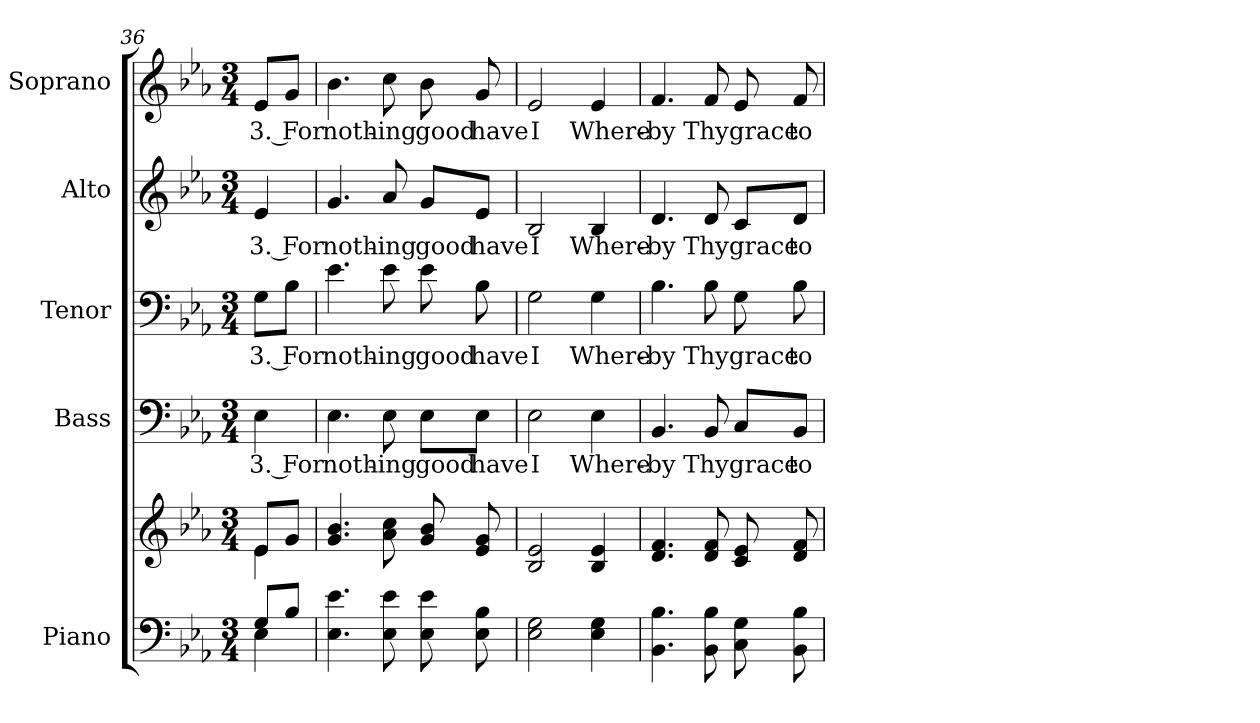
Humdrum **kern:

**kern	**kern	**kern	**text	**kern	**text	**kern	**text	**kern	**text
*part5	*part5	*part4	*part4	*part3	*part3	*part2	*part2	*part1	*part1
*staff6	*staff5	*staff4	*staff4	*staff3	*staff3	*staff2	*staff2	*staff1	*staff1
*I"Piano	*	*I"Bass	*	*I"Tenor	*	*I"Alto	*	*I"Soprano	*
*I'Pno.	*	*I'B.	*	*I'T.	*	*I'A.	*	*I'S.	*
*clefF4	*clefG2	*clefF4	*	*clefF4	*	*clefG2	*	*clefG2	*
*k[b-e-a-]	*k[b-e-a-]	*k[b-e-a-]	*	*k[b-e-a-]	*	*k[b-e-a-]	*	*k[b-e-a-]	*
*E-:	*E-:	*E-:	*	*E-:	*	*E-:	*	*E-:	*
*M3/4	*M3/4	*M3/4	*	*M3/4	*	*M3/4	*	*M3/4	*
=36	=36	=36	=36	=36	=36	=36	=36	=36	=36
*^	*^	*	*	*	*	*	*	*	*
!	!	!	!	!	!LO:LY:b:color=#000000	!	!	!	!	!	!
!	!	!	!	!	!	!	!LO:LY:b:color=#000000	!	!	!	!
!	!	!	!	!	!	!	!	!	!LO:LY:b:color=#000000	!	!
!	!	!	!	!	!	!	!	!	!	!	!LO:LY:b:color=#000000
8Gi/L	4E-i\	8e-i/L	4e-i\	4E-i\	3. For	8Gi\L	3. For	4e-i/	3. For	8e-i/L	3. For
8B-i/J	.	8gi/J	.	.	.	8B-i\J	.	.	.	8gi/J	.
*v	*v	*	*	*	*	*	*	*	*	*	*
*	*v	*v	*	*	*	*	*	*	*	*
=37	=37	=37	=37	=37	=37	=37	=37	=37	=37
!	!	!	!LO:LY:b:color=#000000	!	!	!	!	!	!
!	!	!	!	!	!LO:LY:b:color=#000000	!	!	!	!
!	!	!	!	!	!	!	!LO:LY:b:color=#000000	!	!
!	!	!	!	!	!	!	!	!	!LO:LY:b:color=#000000
4.E-i\ 4.e-i	4.gi/ 4.b-i	4.E-i\	noth-	4.e-i\	noth-	4.gi/	noth-	4.b-i\	noth-
!	!	!	!LO:LY:b:color=#000000	!	!	!	!	!	!
!	!	!	!	!	!LO:LY:b:color=#000000	!	!	!	!
!	!	!	!	!	!	!	!LO:LY:b:color=#000000	!	!
!	!	!	!	!	!	!	!	!	!LO:LY:b:color=#000000
8E-i\ 8e-i	8a-i\ 8cci	8E-i\	-ing	8e-i\	-ing	8a-i/	-ing	8cci\	-ing
!	!	!	!LO:LY:b:color=#000000	!	!	!	!	!	!
!	!	!	!	!	!LO:LY:b:color=#000000	!	!	!	!
!	!	!	!	!	!	!	!LO:LY:b:color=#000000	!	!
!	!	!	!	!	!	!	!	!	!LO:LY:b:color=#000000
8E-i\ 8e-i	8gi/ 8b-i	8E-i\L	good	8e-i\	good	8gi/L	good	8b-i\	good
!	!	!	!LO:LY:b:color=#000000	!	!	!	!	!	!
!	!	!	!	!	!LO:LY:b:color=#000000	!	!	!	!
!	!	!	!	!	!	!	!LO:LY:b:color=#000000	!	!
!	!	!	!	!	!	!	!	!	!LO:LY:b:color=#000000
8E-i\ 8B-i	8e-i/ 8gi	8E-i\J	have	8B-i\	have	8e-i/J	have	8gi/	have
=38	=38	=38	=38	=38	=38	=38	=38	=38	=38
!	!	!	!LO:LY:b:color=#000000	!	!	!	!	!	!
!	!	!	!	!	!LO:LY:b:color=#000000	!	!	!	!
!	!	!	!	!	!	!	!LO:LY:b:color=#000000	!	!
!	!	!	!	!	!	!	!	!	!LO:LY:b:color=#000000
2E-i\ 2Gi	2B-i/ 2e-i	2E-i\	I	2Gi\	I	2B-i/	I	2e-i/	I
!	!	!	!LO:LY:b:color=#000000	!	!	!	!	!	!
!	!	!	!	!	!LO:LY:b:color=#000000	!	!	!	!
!	!	!	!	!	!	!	!LO:LY:b:color=#000000	!	!
!	!	!	!	!	!	!	!	!	!LO:LY:b:color=#000000
4E-i\ 4Gi	4B-i/ 4e-i	4E-i\	Where-	4Gi\	Where-	4B-i/	Where-	4e-i/	Where-
!!LO:LB:g=z
=39	=39	=39	=39	=39	=39	=39	=39	=39	=39
!	!	!	!LO:LY:b:color=#000000	!	!	!	!	!	!
!	!	!	!	!	!LO:LY:b:color=#000000	!	!	!	!
!	!	!	!	!	!	!	!LO:LY:b:color=#000000	!	!
!	!	!	!	!	!	!	!	!	!LO:LY:b:color=#000000
4.BB-i\ 4.B-i	4.di/ 4.fi	4.BB-i/	-by	4.B-i\	-by	4.di/	-by	4.fi/	-by
!	!	!	!LO:LY:b:color=#000000	!	!	!	!	!	!
!	!	!	!	!	!LO:LY:b:color=#000000	!	!	!	!
!	!	!	!	!	!	!	!LO:LY:b:color=#000000	!	!
!	!	!	!	!	!	!	!	!	!LO:LY:b:color=#000000
8BB-i\ 8B-i	8di/ 8fi	8BB-i/	Thy	8B-i\	Thy	8di/	Thy	8fi/	Thy
!	!	!	!LO:LY:b:color=#000000	!	!	!	!	!	!
!	!	!	!	!	!LO:LY:b:color=#000000	!	!	!	!
!	!	!	!	!	!	!	!LO:LY:b:color=#000000	!	!
!	!	!	!	!	!	!	!	!	!LO:LY:b:color=#000000
8Ci\ 8Gi	8ci/ 8e-i	8Ci/L	grace	8Gi\	grace	8ci/L	grace	8e-i/	grace
!	!	!	!LO:LY:b:color=#000000	!	!	!	!	!	!
!	!	!	!	!	!LO:LY:b:color=#000000	!	!	!	!
!	!	!	!	!	!	!	!LO:LY:b:color=#000000	!	!
!	!	!	!	!	!	!	!	!	!LO:LY:b:color=#000000
8BB-i\ 8B-i	8di/ 8fi	8BB-i/J	to	8B-i\	to	8di/J	to	8fi/	to
=	=	=	=	=	=	=	=	=	=
*-	*-	*-	*-	*-	*-	*-	*-	*-	*-
